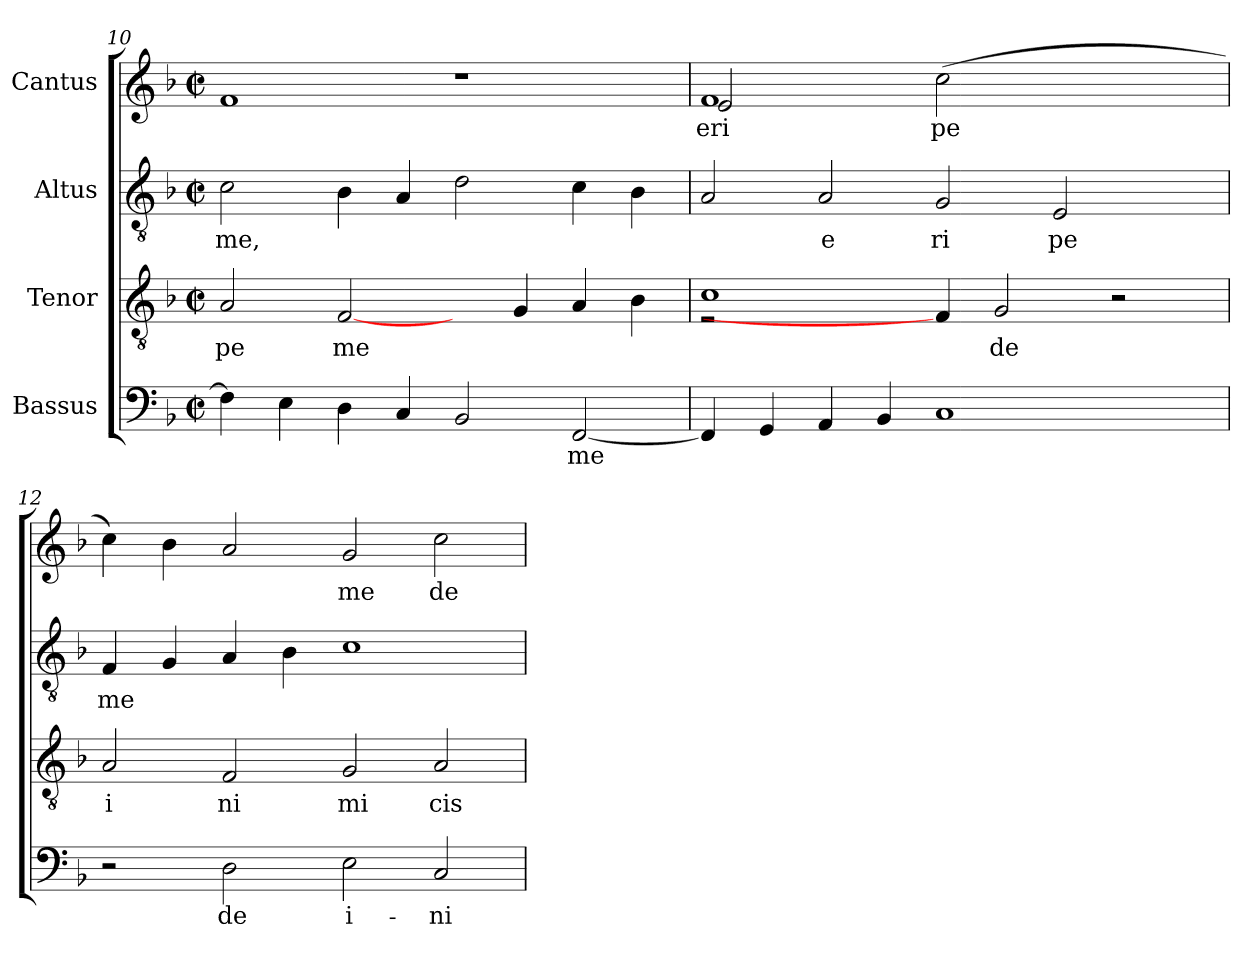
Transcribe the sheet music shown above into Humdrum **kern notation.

**kern	**text	**kern	**text	**kern	**text	**kern	**text
*part4	*part4	*part3	*part3	*part2	*part2	*part1	*part1
*staff4	*staff4	*staff3	*staff3	*staff2	*staff2	*staff1	*staff1
*I"Bassus	*	*I"Tenor	*	*I"Altus	*	*I"Cantus	*
!!LO:PB:g=z
*clefF4	*	*clefGv2	*	*clefGv2	*	*clefG2	*
*k[b-]	*	*k[b-]	*	*k[b-]	*	*k[b-]	*
*F:	*	*F:	*	*F:	*	*F:	*
*M2/2	*	*M2/2	*	*M2/2	*	*M2/2	*
*met(c|)	*	*met(c|)	*	*met(c|)	*	*met(c|)	*
=10	=10	=10	=10	=10	=10	=10	=10
!	!LO:LY:b:cj	!	!LO:LY:b:cj	!	!LO:LY:b:cj	!	!LO:LY:b:cj
4F\]	.	2A/	pe	2c\	me,	1f	.
!	!LO:LY:b:cj	!	!	!	!	!	!
4E\	.	.	.	.	.	.	.
!	!LO:LY:b:cj	!	!LO:LY:b:cj	!	!LO:LY:b:cj	!	!
4D\	.	[2F/	me	4B-\	.	.	.
!	!LO:LY:b:cj	!	!	!	!LO:LY:b:cj	!	!
4C/	.	.	.	4A/	.	.	.
!	!LO:LY:b:cj	!	!	!	!LO:LY:b:cj	!	!
2BB-/	.	4ryy	.	2d\	.	1r	.
!	!	!	!LO:LY:b:cj	!	!	!	!
.	.	4G/	.	.	.	.	.
!	!LO:LY:b:cj	!	!LO:LY:b:cj	!	!LO:LY:b:cj	!	!
[<2FF/	me	4A/	.	4c\	.	.	.
!	!	!	!LO:LY:b:cj	!	!LO:LY:b:cj	!	!
.	.	4B-\	.	4B-\	.	.	.
=11	=11	=11	=11	=11	=11	=11	=11
!	!LO:LY:b:cj	!	!	!	!LO:LY:b:cj	!	!LO:LY:b:cj
*	*	*^	*	*	*	*^	*
4FF/]	.	1c	2r	.	2A/	.	1f	2e/	eri
!	!LO:LY:b:cj	!	!	!	!	!	!	!	!
4GG/	.	.	.	.	.	.	.	.	.
!	!LO:LY:b:cj	!	!	!	!	!LO:LY:b:cj	!	!	!
4AA/	.	.	1..ryy	.	2A/	e	.	2.ryy	.
!	!LO:LY:b:cj	!	!	!	!	!	!	!	!
4BB-/	.	.	.	.	.	.	.	.	.
!	!LO:LY:b:cj	!	!	!	!	!LO:LY:b:cj	!	!	!LO:LY:b:cj
1C	.	4F/]	.	.	2G/	ri	(>2cc\	.	pe
!	!	!	!	!LO:LY:b:cj	!	!	!	!	!
.	.	2G/	.	de	.	.	.	1ryy	.
!	!	!	!	!	!	!LO:LY:b:cj	!	!	!
.	.	.	.	.	2E/	pe	2.ryy	.	.
.	.	2r	.	.	.	.	.	.	.
4ryy	.	.	.	.	4ryy	.	.	.	.
*	*	*v	*v	*	*	*	*v	*v	*
=12	=12	=12	=12	=12	=12	=12	=12
!	!	!	!LO:LY:b:cj	!	!LO:LY:b:cj	!	!LO:LY:b:cj
2r	.	2A/	i	4F/	me	4cc\)	.
!	!	!	!	!	!LO:LY:b:cj	!	!LO:LY:b:cj
.	.	.	.	4G/	.	4b-\	.
!	!LO:LY:b:cj	!	!LO:LY:b:cj	!	!LO:LY:b:cj	!	!LO:LY:b:cj
2D\	de	2F/	ni	4A/	.	2a/	.
!	!	!	!	!	!LO:LY:b:cj	!	!
.	.	.	.	4B-\	.	.	.
!	!LO:LY:b:cj	!	!LO:LY:b:cj	!	!LO:LY:b:cj	!	!LO:LY:b:cj
2E\	i-	2G/	mi	1c	.	2g/	me
!	!LO:LY:b:cj	!	!LO:LY:b:cj	!	!	!	!LO:LY:b:cj
2C/	-ni-	2A/	cis	.	.	2cc\	de
=	=	=	=	=	=	=	=
*-	*-	*-	*-	*-	*-	*-	*-
